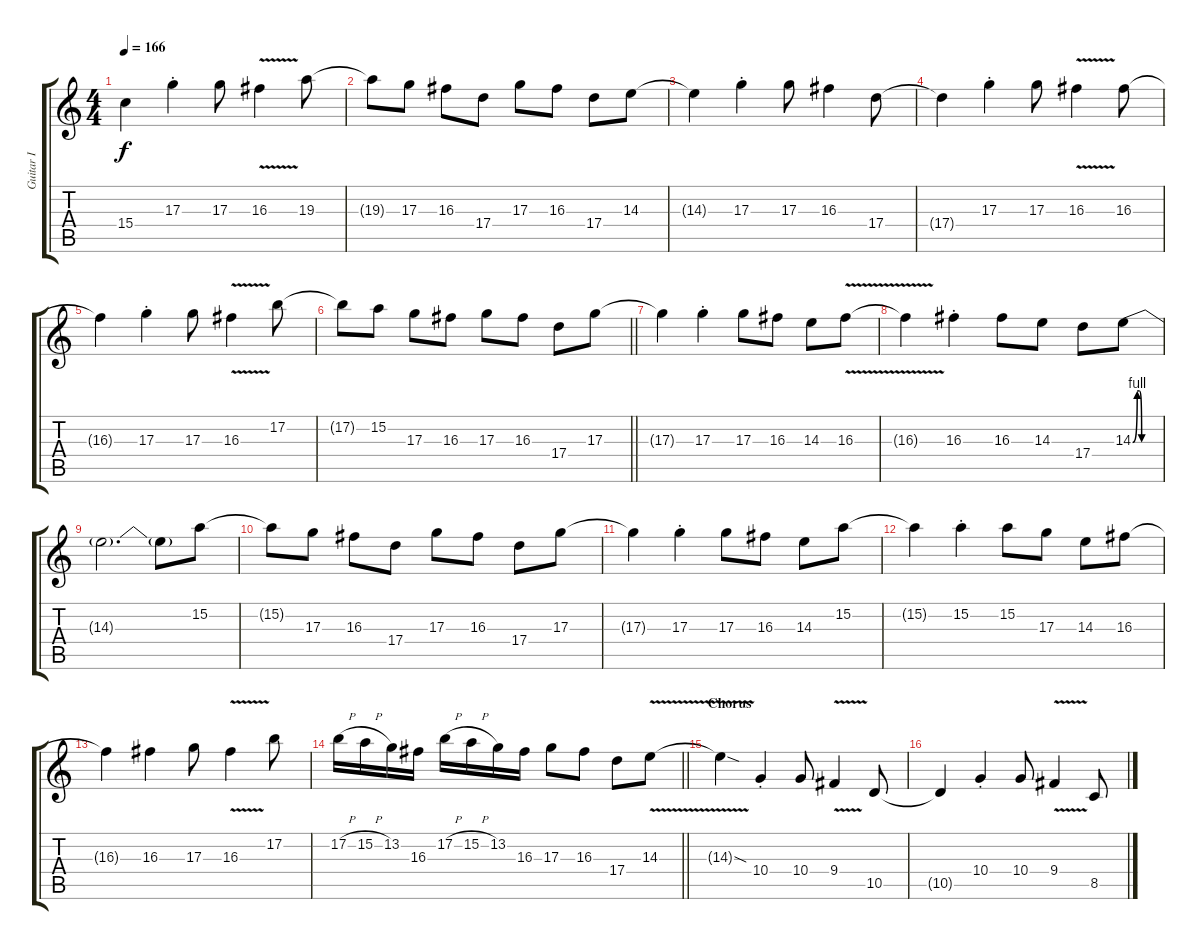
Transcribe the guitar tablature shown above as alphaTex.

\track ("Guitar I" "Guitar I") {instrument distortionguitar}
\staff {score tabs}
\tuning (B3 Gb3 D3 A2 E2 B1) {hide}
\ts (4 4)
\tempo 166
\clef g2
\ks c
15.4{t}.4{dy f} 17.3{st}.4 17.3.8 16.3{v}.4 19.3.8 |
19.3{t}.8 17.3.8 16.3.8 17.4.8 17.3.8 16.3.8 17.4.8 14.3.8 |
14.3{t}.4 17.3{st}.4 17.3.8 16.3.4 17.4.8 |
17.4{t}.4 17.3{st}.4 17.3.8 16.3{v}.4 16.3.8 |
16.3{t}.4 17.3{st}.4 17.3.8 16.3{v}.4 17.2.8 |
\barLineRight lightlight
17.2{t}.8 15.2.8 17.3.8 16.3.8 17.3.8 16.3.8 17.4.8 17.3.8 |
\section ("" "")
17.3{t}.4 17.3{st}.4 17.3.8 16.3.8 14.3.8 16.3{v}.8 |
16.3{t}.4 16.3{st}.4 16.3.8 14.3.8 17.4.8 14.3{be (custom 0 0 10 4 15 4 20 0 30 0 60 0)}.8 |
14.3{t}.2{d} 14.3{t}.8 15.2.8 |
15.2{t}.8 17.3.8 16.3.8 17.4.8 17.3.8 16.3.8 17.4.8 17.3.8 |
17.3{t}.4 17.3{st}.4 17.3.8 16.3.8 14.3.8 15.2.8 |
15.2{t}.4 15.2{st}.4 15.2.8 17.3.8 14.3.8 16.3.8 |
16.3{t}.4 16.3.4 17.3.8 16.3{v}.4 17.2.8 |
\barLineRight lightlight
17.2{h}.16 15.2{h}.16 13.2.16 16.3.16 17.2{h}.16 15.2{h}.16 13.2.16 16.3.16 17.3.8 16.3.8 17.4.8 14.3{v}.8 |
\section ("" "Chorus")
14.3{sod t}.4 10.4{st}.4 10.4.8 9.4{v}.4 10.5.8 |
10.5{t}.4 10.4{st}.4 10.4.8 9.4{v}.4 8.5.8
